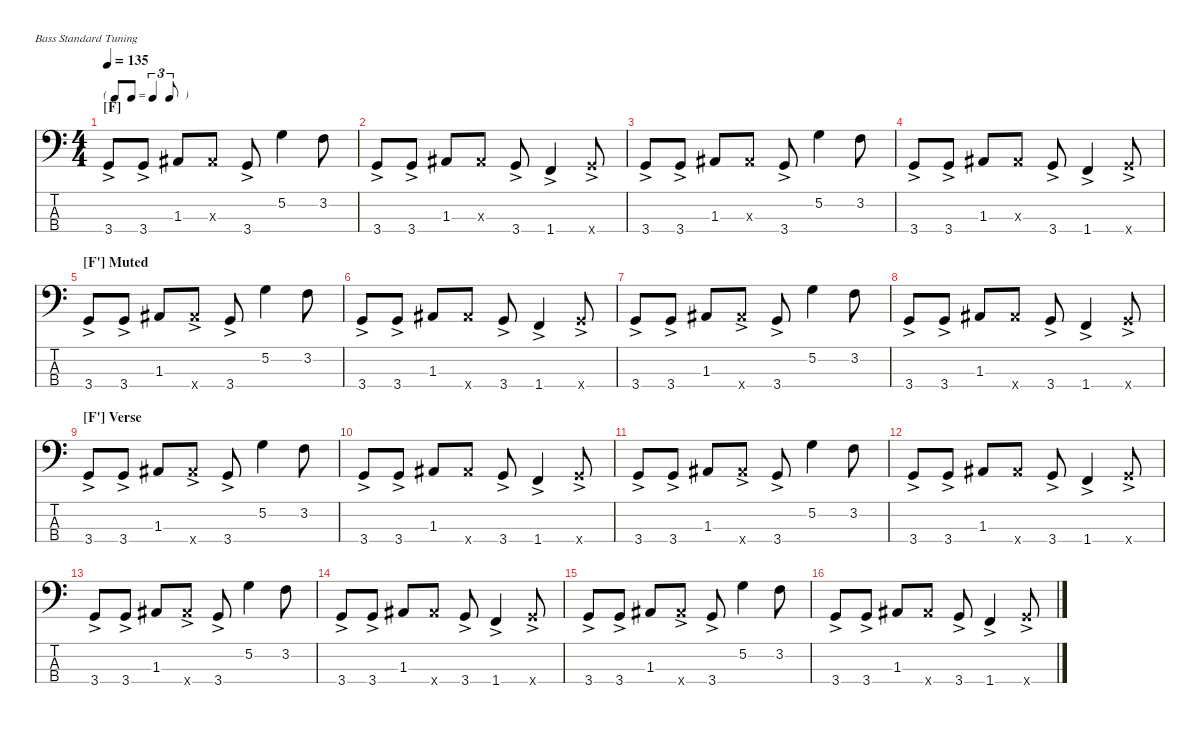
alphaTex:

\defaultSystemsLayout 4
\hideDynamics
\bracketExtendMode nobrackets
\singleTrackTrackNamePolicy hidden
\multiTrackTrackNamePolicy hidden
\firstSystemTrackNameMode fullname
\firstSystemTrackNameOrientation horizontal
\otherSystemsTrackNameOrientation horizontal
\track ("Bass" "E-Bass") {instrument electricbassfinger}
\staff {score tabs}
\tuning (G2 D2 A1 E1)
\ts (4 4)
\tf triplet8th
\section ("F" "")
\scale
0.275862
\tempo 135
\accidentals auto
\clef f4
\ottava regular
\simile none
\scale
0.268802
\ks c
3.4{ac}.8{dy ff beam Up} 3.4{ac}.8{beam Up} 1.3{acc #}.8{beam Up} 1.3{x acc #}.8{beam Up} 3.4{ac}.8{beam Up} 5.2.4{beam Down} 3.2.8{beam Down} |
\scale
0.241379
\scale
0.243733 3.4{ac}.8{beam Up} 3.4{ac}.8{beam Up} 1.3{acc #}.8{beam Up} 1.3{x acc #}.8{beam Up} 3.4{ac}.8{beam Up} 1.4{ac}.4{beam Up} 3.4{ac x}.8{beam Up} |
\scale
0.241379
\scale
0.243733 3.4{ac}.8{beam Up} 3.4{ac}.8{beam Up} 1.3{acc #}.8{beam Up} 1.3{x acc #}.8{beam Up} 3.4{ac}.8{beam Up} 5.2.4{beam Down} 3.2.8{beam Down} |
\scale
0.241379
\scale
0.243733 3.4{ac}.8{beam Up} 3.4{ac}.8{beam Up} 1.3{acc #}.8{beam Up} 1.3{x acc #}.8{beam Up} 3.4{ac}.8{beam Up} 1.4{ac}.4{beam Up} 3.4{ac x}.8{beam Up} |
\section ("F'" "Muted")
\scale
0.25
\scale
0.25 3.4{ac}.8{dy f beam Up} 3.4{ac}.8{beam Up} 1.3{acc #}.8{beam Up} 6.4{ac x acc #}.8{beam Up} 3.4{ac}.8{beam Up} 5.2.4{beam Down} 3.2.8{beam Down} |
\scale
0.25
\scale
0.25 3.4{ac}.8{beam Up} 3.4{ac}.8{beam Up} 1.3{acc #}.8{beam Up} 6.4{x acc #}.8{beam Up} 3.4{ac}.8{beam Up} 1.4{ac}.4{beam Up} 3.4{ac x}.8{beam Up} |
\scale
0.25
\scale
0.25 3.4{ac}.8{beam Up} 3.4{ac}.8{beam Up} 1.3{acc #}.8{beam Up} 6.4{ac x acc #}.8{beam Up} 3.4{ac}.8{beam Up} 5.2.4{beam Down} 3.2.8{beam Down} |
\scale
0.25
\scale
0.25 3.4{ac}.8{beam Up} 3.4{ac}.8{beam Up} 1.3{acc #}.8{beam Up} 6.4{x acc #}.8{beam Up} 3.4{ac}.8{beam Up} 1.4{ac}.4{beam Up} 3.4{ac x}.8{beam Up} |
\section ("F'" "Verse")
\scale
0.376147
\scale
0.25 3.4{ac}.8{beam Up} 3.4{ac}.8{beam Up} 1.3{acc #}.8{beam Up} 6.4{ac x acc #}.8{beam Up} 3.4{ac}.8{beam Up} 5.2.4{beam Down} 3.2.8{beam Down} |
\scale
0.238532
\scale
0.25 3.4{ac}.8{beam Up} 3.4{ac}.8{beam Up} 1.3{acc #}.8{beam Up} 6.4{x acc #}.8{beam Up} 3.4{ac}.8{beam Up} 1.4{ac}.4{beam Up} 3.4{ac x}.8{beam Up} |
\scale
0.192661
\scale
0.25 3.4{ac}.8{beam Up} 3.4{ac}.8{beam Up} 1.3{acc #}.8{beam Up} 6.4{ac x acc #}.8{beam Up} 3.4{ac}.8{beam Up} 5.2.4{beam Down} 3.2.8{beam Down} |
\scale
0.192661
\scale
0.25 3.4{ac}.8{beam Up} 3.4{ac}.8{beam Up} 1.3{acc #}.8{beam Up} 6.4{x acc #}.8{beam Up} 3.4{ac}.8{beam Up} 1.4{ac}.4{beam Up} 3.4{ac x}.8{beam Up} |
\scale
0.238636
\scale
0.25 3.4{ac}.8{beam Up} 3.4{ac}.8{beam Up} 1.3{acc #}.8{beam Up} 6.4{ac x acc #}.8{beam Up} 3.4{ac}.8{beam Up} 5.2.4{beam Down} 3.2.8{beam Down} |
\scale
0.284091
\scale
0.25 3.4{ac}.8{beam Up} 3.4{ac}.8{beam Up} 1.3{acc #}.8{beam Up} 6.4{x acc #}.8{beam Up} 3.4{ac}.8{beam Up} 1.4{ac}.4{beam Up} 3.4{ac x}.8{beam Up} |
\scale
0.238636
\scale
0.25 3.4{ac}.8{beam Up} 3.4{ac}.8{beam Up} 1.3{acc #}.8{beam Up} 6.4{ac x acc #}.8{beam Up} 3.4{ac}.8{beam Up} 5.2.4{beam Down} 3.2.8{beam Down} |
\scale
0.238636
\scale
0.25 3.4{ac}.8{beam Up} 3.4{ac}.8{beam Up} 1.3{acc #}.8{beam Up} 6.4{x acc #}.8{beam Up} 3.4{ac}.8{beam Up} 1.4{ac}.4{beam Up} 3.4{ac x}.8{beam Up}
